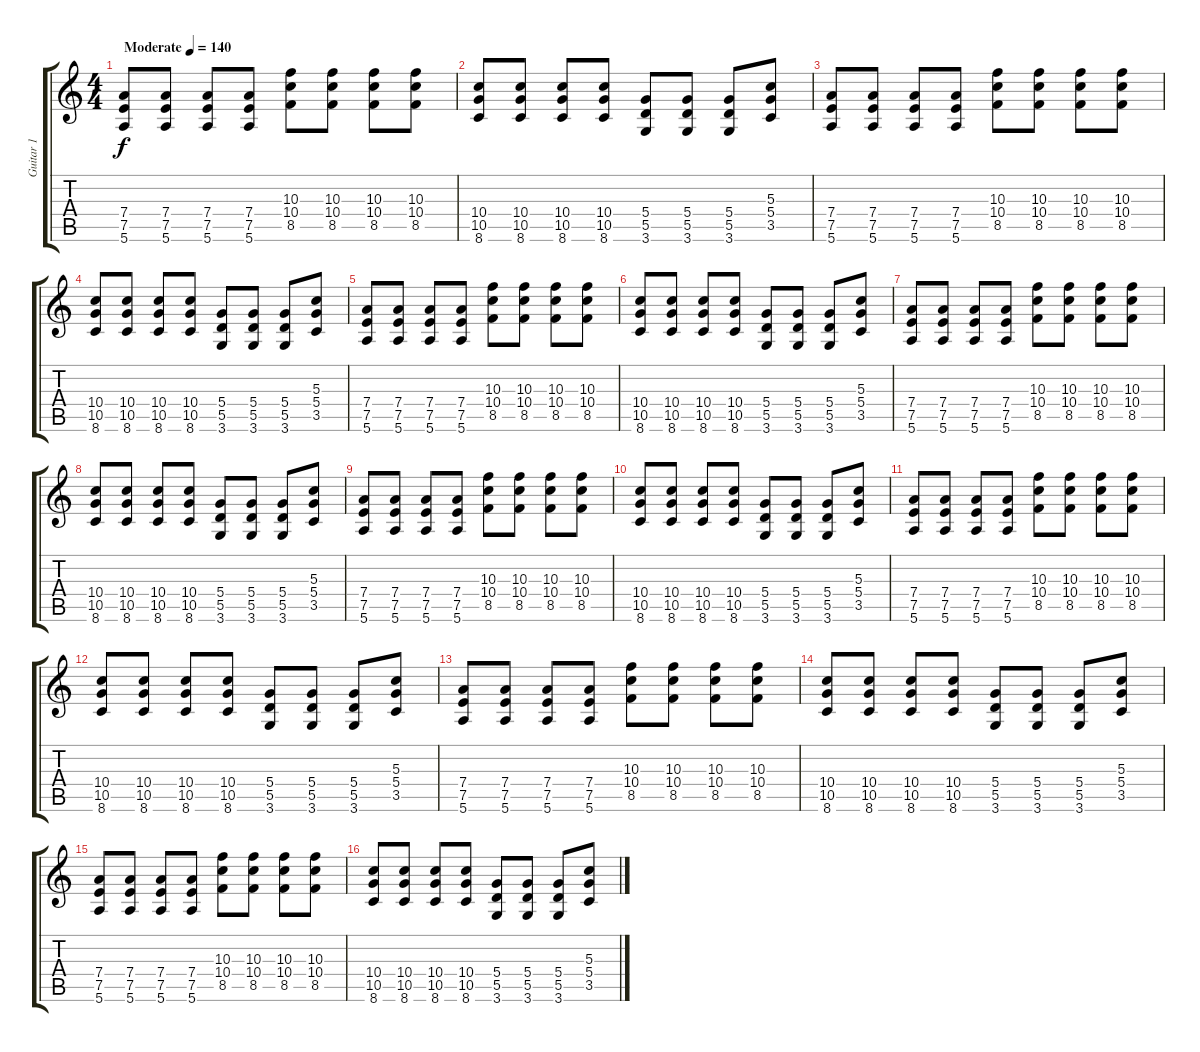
\track ("Guitar 1" "Guitar 1") {instrument distortionguitar}
\staff {score tabs}
\tuning (E4 B3 G3 D3 A2 E2) {hide}
\ts (4 4)
\tempo (140 "Moderate")
\clef g2
\ks c
(7.4 7.5 5.6).8{dy f instrument distortionguitar} (7.4 7.5 5.6).8 (7.4 7.5 5.6).8 (7.4 7.5 5.6).8 (10.3 10.4 8.5).8 (10.3 10.4 8.5).8 (10.3 10.4 8.5).8 (10.3 10.4 8.5).8 |
(10.4 10.5 8.6).8 (10.4 10.5 8.6).8 (10.4 10.5 8.6).8 (10.4 10.5 8.6).8 (5.4 5.5 3.6).8 (5.4 5.5 3.6).8 (5.4 5.5 3.6).8 (5.3 5.4 3.5).8 |
(7.4 7.5 5.6).8 (7.4 7.5 5.6).8 (7.4 7.5 5.6).8 (7.4 7.5 5.6).8 (10.3 10.4 8.5).8 (10.3 10.4 8.5).8 (10.3 10.4 8.5).8 (10.3 10.4 8.5).8 |
(10.4 10.5 8.6).8 (10.4 10.5 8.6).8 (10.4 10.5 8.6).8 (10.4 10.5 8.6).8 (5.4 5.5 3.6).8 (5.4 5.5 3.6).8 (5.4 5.5 3.6).8 (5.3 5.4 3.5).8 |
(7.4 7.5 5.6).8 (7.4 7.5 5.6).8 (7.4 7.5 5.6).8 (7.4 7.5 5.6).8 (10.3 10.4 8.5).8 (10.3 10.4 8.5).8 (10.3 10.4 8.5).8 (10.3 10.4 8.5).8 |
(10.4 10.5 8.6).8 (10.4 10.5 8.6).8 (10.4 10.5 8.6).8 (10.4 10.5 8.6).8 (5.4 5.5 3.6).8 (5.4 5.5 3.6).8 (5.4 5.5 3.6).8 (5.3 5.4 3.5).8 |
(7.4 7.5 5.6).8 (7.4 7.5 5.6).8 (7.4 7.5 5.6).8 (7.4 7.5 5.6).8 (10.3 10.4 8.5).8 (10.3 10.4 8.5).8 (10.3 10.4 8.5).8 (10.3 10.4 8.5).8 |
(10.4 10.5 8.6).8 (10.4 10.5 8.6).8 (10.4 10.5 8.6).8 (10.4 10.5 8.6).8 (5.4 5.5 3.6).8 (5.4 5.5 3.6).8 (5.4 5.5 3.6).8 (5.3 5.4 3.5).8 |
(7.4 7.5 5.6).8 (7.4 7.5 5.6).8 (7.4 7.5 5.6).8 (7.4 7.5 5.6).8 (10.3 10.4 8.5).8 (10.3 10.4 8.5).8 (10.3 10.4 8.5).8 (10.3 10.4 8.5).8 |
(10.4 10.5 8.6).8 (10.4 10.5 8.6).8 (10.4 10.5 8.6).8 (10.4 10.5 8.6).8 (5.4 5.5 3.6).8 (5.4 5.5 3.6).8 (5.4 5.5 3.6).8 (5.3 5.4 3.5).8 |
(7.4 7.5 5.6).8 (7.4 7.5 5.6).8 (7.4 7.5 5.6).8 (7.4 7.5 5.6).8 (10.3 10.4 8.5).8 (10.3 10.4 8.5).8 (10.3 10.4 8.5).8 (10.3 10.4 8.5).8 |
(10.4 10.5 8.6).8 (10.4 10.5 8.6).8 (10.4 10.5 8.6).8 (10.4 10.5 8.6).8 (5.4 5.5 3.6).8 (5.4 5.5 3.6).8 (5.4 5.5 3.6).8 (5.3 5.4 3.5).8 |
(7.4 7.5 5.6).8 (7.4 7.5 5.6).8 (7.4 7.5 5.6).8 (7.4 7.5 5.6).8 (10.3 10.4 8.5).8 (10.3 10.4 8.5).8 (10.3 10.4 8.5).8 (10.3 10.4 8.5).8 |
(10.4 10.5 8.6).8 (10.4 10.5 8.6).8 (10.4 10.5 8.6).8 (10.4 10.5 8.6).8 (5.4 5.5 3.6).8 (5.4 5.5 3.6).8 (5.4 5.5 3.6).8 (5.3 5.4 3.5).8 |
(7.4 7.5 5.6).8 (7.4 7.5 5.6).8 (7.4 7.5 5.6).8 (7.4 7.5 5.6).8 (10.3 10.4 8.5).8 (10.3 10.4 8.5).8 (10.3 10.4 8.5).8 (10.3 10.4 8.5).8 |
(10.4 10.5 8.6).8 (10.4 10.5 8.6).8 (10.4 10.5 8.6).8 (10.4 10.5 8.6).8 (5.4 5.5 3.6).8 (5.4 5.5 3.6).8 (5.4 5.5 3.6).8 (5.3 5.4 3.5).8
